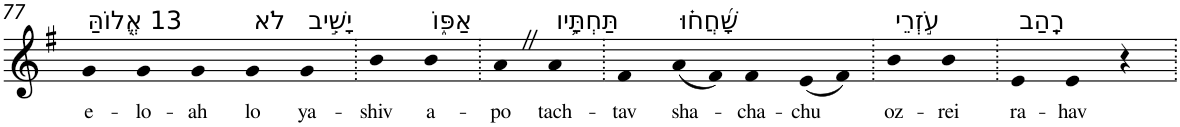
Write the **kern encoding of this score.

**kern	**text
*part1	*part1
*staff1	*staff1
*I"Piano	*
*I'Pno	*
!!LO:PB:g=z
*clefG2	*
*k[f#]	*
*G:	*
=77	=77
!LO:TX:a:t=13 אֱ֭לוֹהַּ	!
!	!LO:LY:b
4g	e-
!	!LO:LY:b
4g	-lo-
!	!LO:LY:b
4g	-ah
!LO:TX:a:t=לֹא	!
!	!LO:LY:b
4g	lo
!LO:TX:a:t=יָשִׁ֣יב	!
!	!LO:LY:b
4g	ya-
=78.	=78.
!	!LO:LY:b
4b	-shiv
!LO:TX:a:t=אַפּ֑וֹ	!
!	!LO:LY:b
4b	a-
=79.	=79.
!	!LO:LY:b
4aZ	-po
!LO:TX:a:t=תַּחְתָּ֥יו	!
!	!LO:LY:b
4a	tach-
=80.	=80.
!	!LO:LY:b
4f#	-tav
!LO:TX:a:t=שָׁ֝חֲח֗וּ	!
!	!LO:LY:b
(8a	sha-
8f#)	.
!	!LO:LY:b
4f#	-cha-
!	!LO:LY:b
(8e	-chu
8f#)	.
=81.	=81.
!LO:TX:a:t=עֹ֣זְרֵי	!
!	!LO:LY:b
4b	oz-
!	!LO:LY:b
4b	-rei
=82.	=82.
!LO:TX:a:t=רָֽהַב	!
!	!LO:LY:b
4e	ra-
!	!LO:LY:b
4e	-hav
4r	.
=.	=.
*-	*-
